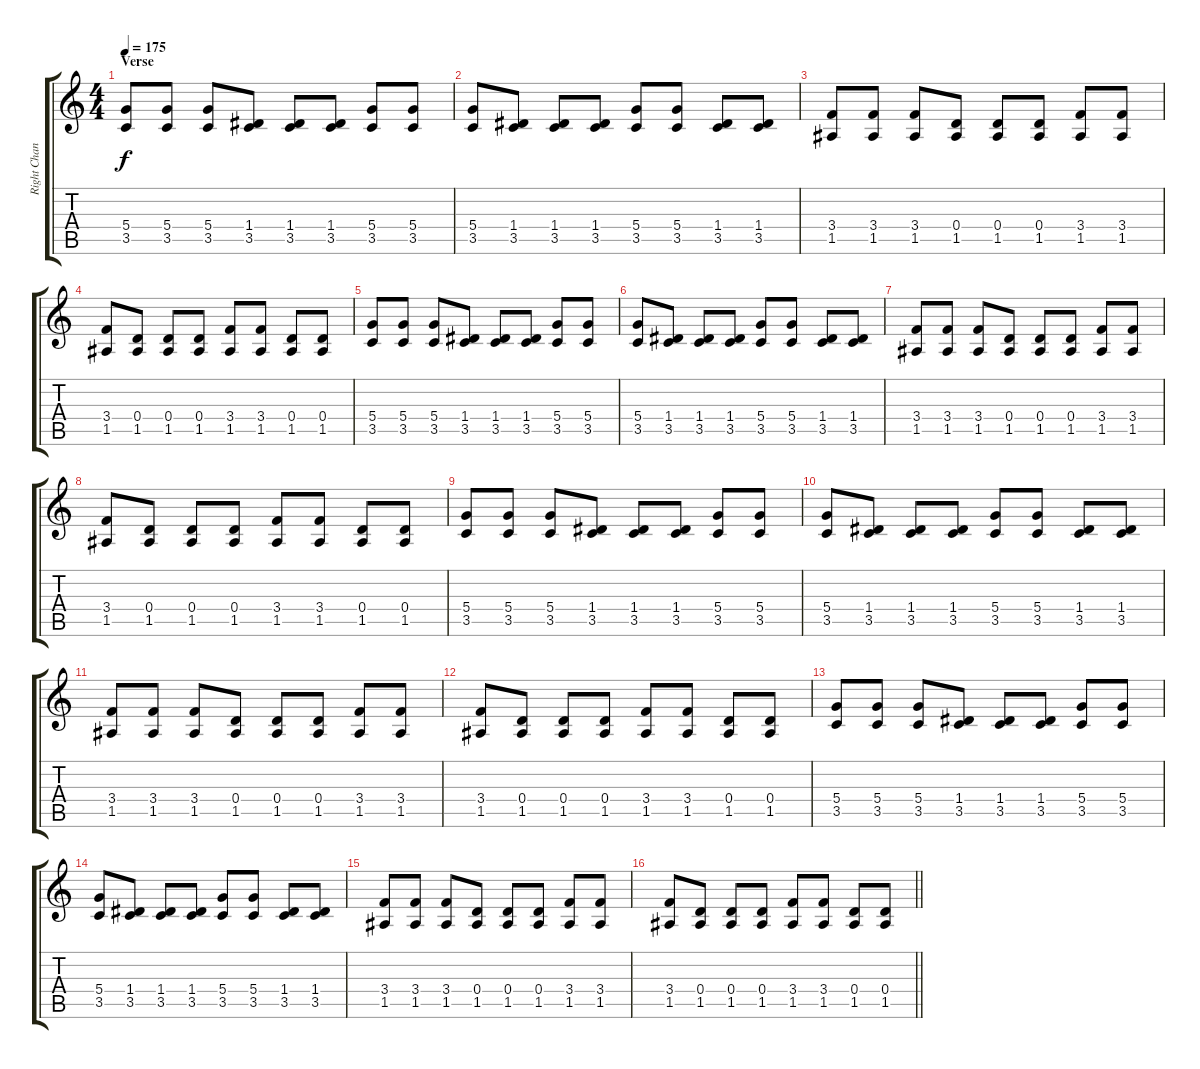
\track ("Right Channel" "Right Chan") {instrument distortionguitar}
\staff {score tabs}
\tuning (E4 B3 G3 D3 A2 E2) {hide}
\ts (4 4)
\section ("" "Verse")
\tempo 175
\clef g2
\ks c
(5.4 3.5).8{dy f} (5.4 3.5).8 (5.4 3.5).8 (1.4 3.5).8 (1.4 3.5).8 (1.4 3.5).8 (5.4 3.5).8 (5.4 3.5).8 |
(5.4 3.5).8 (1.4 3.5).8 (1.4 3.5).8 (1.4 3.5).8 (5.4 3.5).8 (5.4 3.5).8 (1.4 3.5).8 (1.4 3.5).8 |
(3.4 1.5).8 (3.4 1.5).8 (3.4 1.5).8 (0.4 1.5).8 (0.4 1.5).8 (0.4 1.5).8 (3.4 1.5).8 (3.4 1.5).8 |
(3.4 1.5).8 (0.4 1.5).8 (0.4 1.5).8 (0.4 1.5).8 (3.4 1.5).8 (3.4 1.5).8 (0.4 1.5).8 (0.4 1.5).8 |
(5.4 3.5).8 (5.4 3.5).8 (5.4 3.5).8 (1.4 3.5).8 (1.4 3.5).8 (1.4 3.5).8 (5.4 3.5).8 (5.4 3.5).8 |
(5.4 3.5).8 (1.4 3.5).8 (1.4 3.5).8 (1.4 3.5).8 (5.4 3.5).8 (5.4 3.5).8 (1.4 3.5).8 (1.4 3.5).8 |
(3.4 1.5).8 (3.4 1.5).8 (3.4 1.5).8 (0.4 1.5).8 (0.4 1.5).8 (0.4 1.5).8 (3.4 1.5).8 (3.4 1.5).8 |
(3.4 1.5).8 (0.4 1.5).8 (0.4 1.5).8 (0.4 1.5).8 (3.4 1.5).8 (3.4 1.5).8 (0.4 1.5).8 (0.4 1.5).8 |
(5.4 3.5).8 (5.4 3.5).8 (5.4 3.5).8 (1.4 3.5).8 (1.4 3.5).8 (1.4 3.5).8 (5.4 3.5).8 (5.4 3.5).8 |
(5.4 3.5).8 (1.4 3.5).8 (1.4 3.5).8 (1.4 3.5).8 (5.4 3.5).8 (5.4 3.5).8 (1.4 3.5).8 (1.4 3.5).8 |
(3.4 1.5).8 (3.4 1.5).8 (3.4 1.5).8 (0.4 1.5).8 (0.4 1.5).8 (0.4 1.5).8 (3.4 1.5).8 (3.4 1.5).8 |
(3.4 1.5).8 (0.4 1.5).8 (0.4 1.5).8 (0.4 1.5).8 (3.4 1.5).8 (3.4 1.5).8 (0.4 1.5).8 (0.4 1.5).8 |
(5.4 3.5).8 (5.4 3.5).8 (5.4 3.5).8 (1.4 3.5).8 (1.4 3.5).8 (1.4 3.5).8 (5.4 3.5).8 (5.4 3.5).8 |
(5.4 3.5).8 (1.4 3.5).8 (1.4 3.5).8 (1.4 3.5).8 (5.4 3.5).8 (5.4 3.5).8 (1.4 3.5).8 (1.4 3.5).8 |
(3.4 1.5).8 (3.4 1.5).8 (3.4 1.5).8 (0.4 1.5).8 (0.4 1.5).8 (0.4 1.5).8 (3.4 1.5).8 (3.4 1.5).8 |
\barLineRight lightlight
(3.4 1.5).8 (0.4 1.5).8 (0.4 1.5).8 (0.4 1.5).8 (3.4 1.5).8 (3.4 1.5).8 (0.4 1.5).8 (0.4 1.5).8
